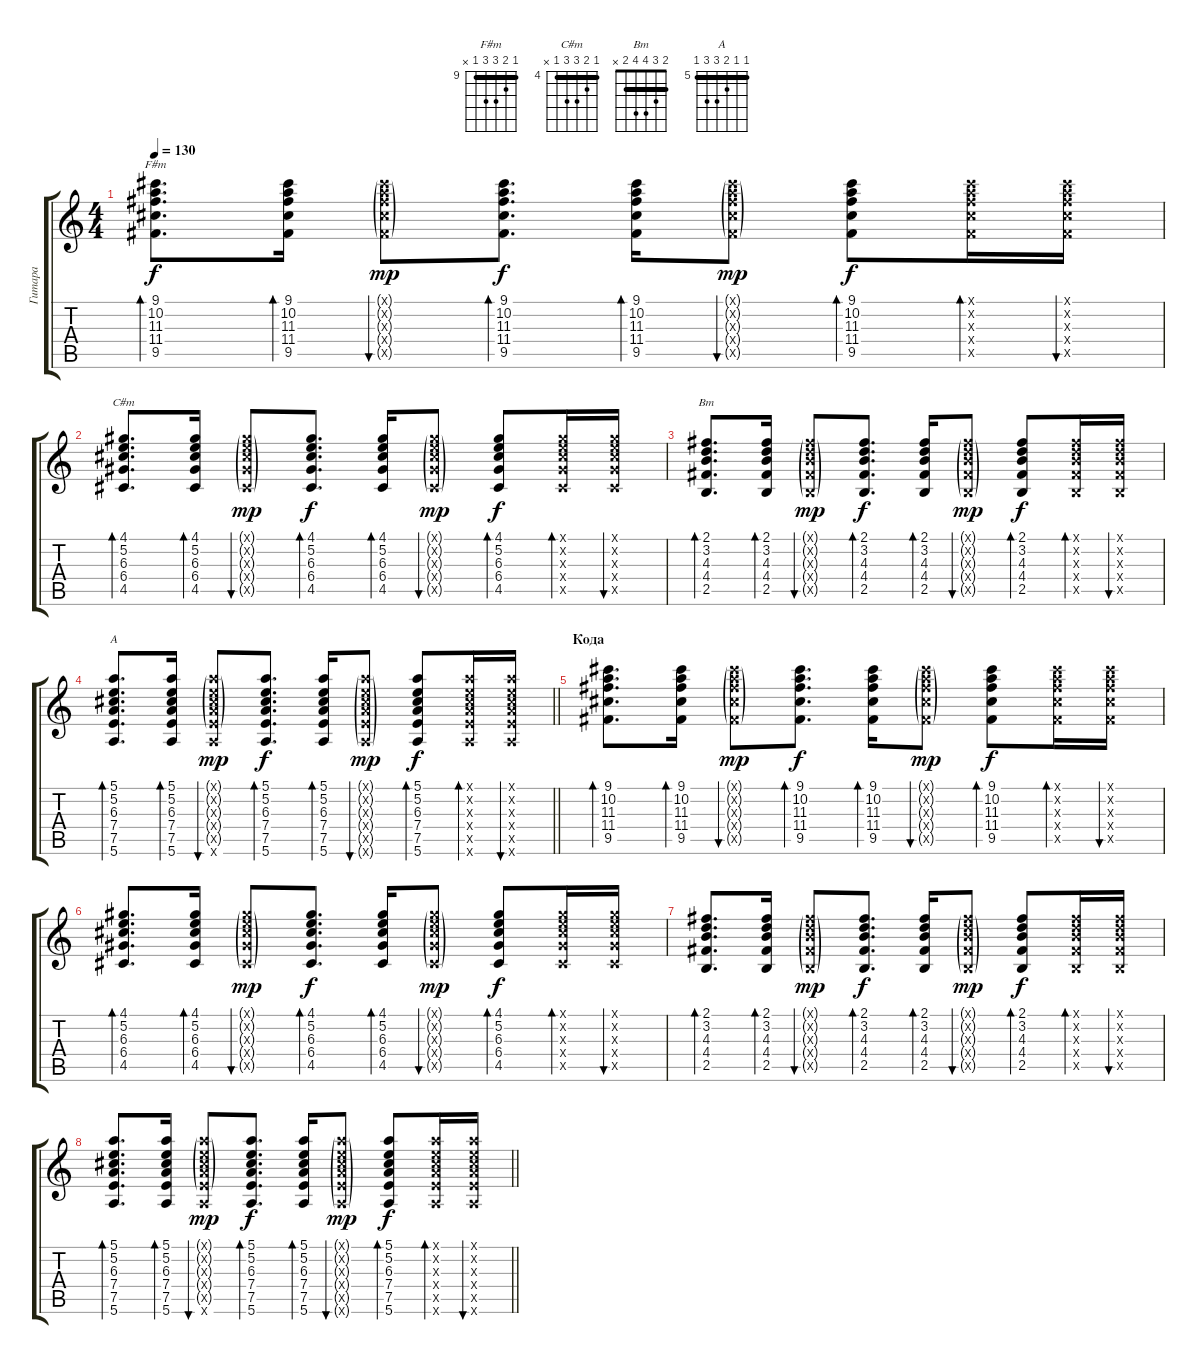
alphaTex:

\track ("Гитара" "Гитара") {instrument acousticguitarsteel}
\staff {score tabs}
\tuning (E4 B3 G3 D3 A2 E2) {hide}
\chord ("F#m" 9 10 11 11 9 x) {firstfret 9 barre 9}
\chord ("C#m" 4 5 6 6 4 x) {firstfret 4 barre 4}
\chord ("Bm" 2 3 4 4 2 x) {barre 2}
\chord ("A" 5 5 6 7 7 5) {firstfret 5 barre 5}
\ts (4 4)
\tempo 130
\clef g2
\ks c
(9.1 10.2 11.3 11.4 9.5).8{d bd 60 ch "F#m" dy f} (9.1 10.2 11.3 11.4 9.5).16{bd 60} (9.1{g x} 10.2{g x} 11.3{g x} 11.4{g x} 9.5{g x}).8{bu 60 dy mp} (9.1 10.2 11.3 11.4 9.5).8{d bd 60 dy f} (9.1 10.2 11.3 11.4 9.5).16{bd 60} (9.1{g x} 10.2{g x} 11.3{g x} 11.4{g x} 9.5{g x}).8{bu 60 dy mp} (9.1 10.2 11.3 11.4 9.5).8{bd 60 dy f} (9.1{x} 10.2{x} 11.3{x} 11.4{x} 9.5{x}).16{bd 60} (9.1{x} 10.2{x} 11.3{x} 11.4{x} 9.5{x}).16{bu 60} |
(4.1 5.2 6.3 6.4 4.5).8{d bd 60 ch "C#m"} (4.1 5.2 6.3 6.4 4.5).16{bd 60} (4.1{g x} 5.2{g x} 6.3{g x} 6.4{g x} 4.5{g x}).8{bu 60 dy mp} (4.1 5.2 6.3 6.4 4.5).8{d bd 60 dy f} (4.1 5.2 6.3 6.4 4.5).16{bd 60} (4.1{g x} 5.2{g x} 6.3{g x} 6.4{g x} 4.5{g x}).8{bu 60 dy mp} (4.1 5.2 6.3 6.4 4.5).8{bd 60 dy f} (4.1{x} 5.2{x} 6.3{x} 6.4{x} 4.5{x}).16{bd 60} (4.1{x} 5.2{x} 6.3{x} 6.4{x} 4.5{x}).16{bu 60} |
(2.1 3.2 4.3 4.4 2.5).8{d bd 60 ch "Bm"} (2.1 3.2 4.3 4.4 2.5).16{bd 60} (2.1{g x} 3.2{g x} 4.3{g x} 4.4{g x} 2.5{g x}).8{bu 60 dy mp} (2.1 3.2 4.3 4.4 2.5).8{d bd 60 dy f} (2.1 3.2 4.3 4.4 2.5).16{bd 60} (2.1{g x} 3.2{g x} 4.3{g x} 4.4{g x} 2.5{g x}).8{bu 60 dy mp} (2.1 3.2 4.3 4.4 2.5).8{bd 60 dy f} (2.1{x} 3.2{x} 4.3{x} 4.4{x} 2.5{x}).16{bd 60} (2.1{x} 3.2{x} 4.3{x} 4.4{x} 2.5{x}).16{bu 60} |
\barLineRight lightlight
(5.1 5.2 6.3 7.4 7.5 5.6).8{d bd 60 ch "A"} (5.1 5.2 6.3 7.4 7.5 5.6).16{bd 60} (5.1{g x} 5.2{g x} 6.3{g x} 7.4{g x} 7.5{g x} 5.6{x}).8{bu 60 dy mp} (5.1 5.2 6.3 7.4 7.5 5.6).8{d bd 60 dy f} (5.1 5.2 6.3 7.4 7.5 5.6).16{bd 60} (5.1{g x} 5.2{g x} 6.3{g x} 7.4{g x} 7.5{g x} 5.6{g x}).8{bu 60 dy mp} (5.1 5.2 6.3 7.4 7.5 5.6).8{bd 60 dy f} (5.1{x} 5.2{x} 6.3{x} 7.4{x} 7.5{x} 5.6{x}).16{bd 60} (5.1{x} 5.2{x} 6.3{x} 7.4{x} 7.5{x} 5.6{x}).16{bu 60} |
\section ("" "Кода")
(9.1 10.2 11.3 11.4 9.5).8{d bd 60} (9.1 10.2 11.3 11.4 9.5).16{bd 60} (9.1{g x} 10.2{g x} 11.3{g x} 11.4{g x} 9.5{g x}).8{bu 60 dy mp} (9.1 10.2 11.3 11.4 9.5).8{d bd 60 dy f} (9.1 10.2 11.3 11.4 9.5).16{bd 60} (9.1{g x} 10.2{g x} 11.3{g x} 11.4{g x} 9.5{g x}).8{bu 60 dy mp} (9.1 10.2 11.3 11.4 9.5).8{bd 60 dy f} (9.1{x} 10.2{x} 11.3{x} 11.4{x} 9.5{x}).16{bd 60} (9.1{x} 10.2{x} 11.3{x} 11.4{x} 9.5{x}).16{bu 60} |
(4.1 5.2 6.3 6.4 4.5).8{d bd 60} (4.1 5.2 6.3 6.4 4.5).16{bd 60} (4.1{g x} 5.2{g x} 6.3{g x} 6.4{g x} 4.5{g x}).8{bu 60 dy mp} (4.1 5.2 6.3 6.4 4.5).8{d bd 60 dy f} (4.1 5.2 6.3 6.4 4.5).16{bd 60} (4.1{g x} 5.2{g x} 6.3{g x} 6.4{g x} 4.5{g x}).8{bu 60 dy mp} (4.1 5.2 6.3 6.4 4.5).8{bd 60 dy f} (4.1{x} 5.2{x} 6.3{x} 6.4{x} 4.5{x}).16{bd 60} (4.1{x} 5.2{x} 6.3{x} 6.4{x} 4.5{x}).16{bu 60} |
(2.1 3.2 4.3 4.4 2.5).8{d bd 60} (2.1 3.2 4.3 4.4 2.5).16{bd 60} (2.1{g x} 3.2{g x} 4.3{g x} 4.4{g x} 2.5{g x}).8{bu 60 dy mp} (2.1 3.2 4.3 4.4 2.5).8{d bd 60 dy f} (2.1 3.2 4.3 4.4 2.5).16{bd 60} (2.1{g x} 3.2{g x} 4.3{g x} 4.4{g x} 2.5{g x}).8{bu 60 dy mp} (2.1 3.2 4.3 4.4 2.5).8{bd 60 dy f} (2.1{x} 3.2{x} 4.3{x} 4.4{x} 2.5{x}).16{bd 60} (2.1{x} 3.2{x} 4.3{x} 4.4{x} 2.5{x}).16{bu 60} |
\barLineRight lightlight
(5.1 5.2 6.3 7.4 7.5 5.6).8{d bd 60} (5.1 5.2 6.3 7.4 7.5 5.6).16{bd 60} (5.1{g x} 5.2{g x} 6.3{g x} 7.4{g x} 7.5{g x} 5.6{x}).8{bu 60 dy mp} (5.1 5.2 6.3 7.4 7.5 5.6).8{d bd 60 dy f} (5.1 5.2 6.3 7.4 7.5 5.6).16{bd 60} (5.1{g x} 5.2{g x} 6.3{g x} 7.4{g x} 7.5{g x} 5.6{g x}).8{bu 60 dy mp} (5.1 5.2 6.3 7.4 7.5 5.6).8{bd 60 dy f} (5.1{x} 5.2{x} 6.3{x} 7.4{x} 7.5{x} 5.6{x}).16{bd 60} (5.1{x} 5.2{x} 6.3{x} 7.4{x} 7.5{x} 5.6{x}).16{bu 60}
